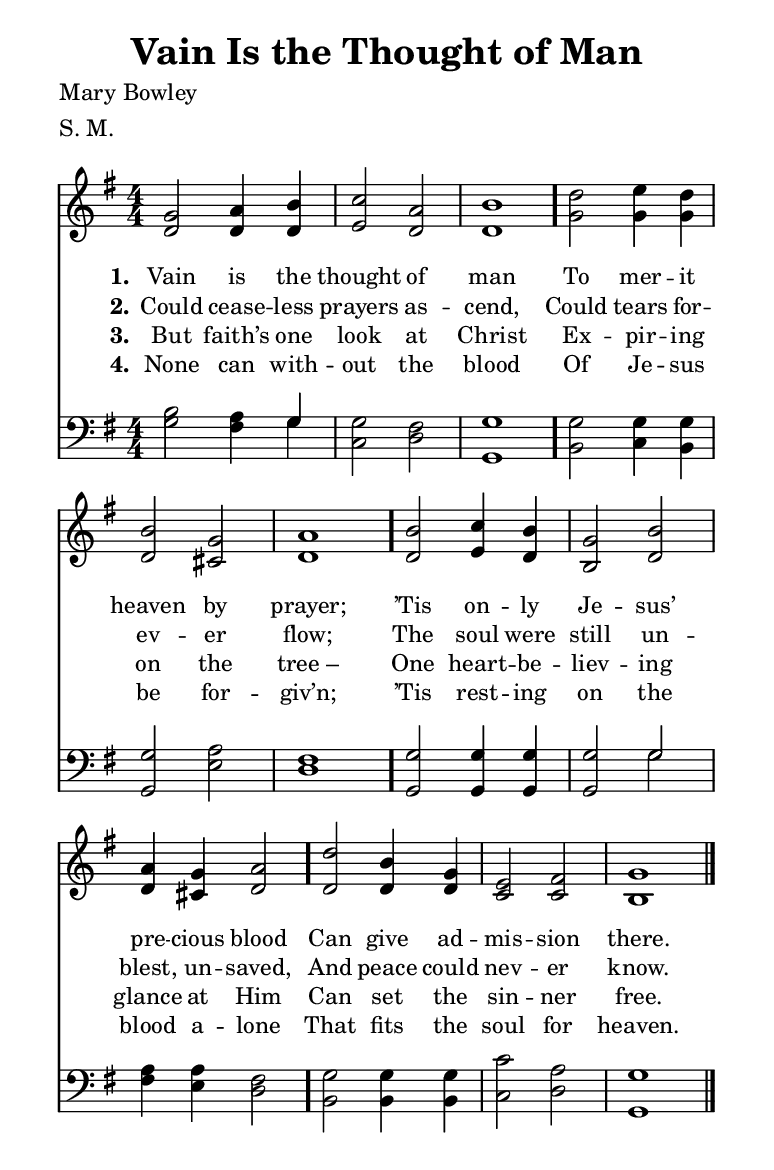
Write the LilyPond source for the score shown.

\include "common/global.ily"
\paper {
  \include "common/paper.ily"
  ragged-bottom = ##t
  ragged-last-bottom = ##t
  systems-per-page = ##f
}

\header{
  %gospel
  hymnnumber = "50"
  title = "Vain Is the Thought of Man" % see https://hymnary.org/text/vain_is_the_thought_of_man
  tunename = "Moreland" % not found at hymnary.org (Moreland there is a different tune)
  meter = "S. M."
  poet = "Mary Bowley"
  composer = ""
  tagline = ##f
}

% for fermata in MIDI
ta = { \tempo 4=110 }
tb = { \tempo 4=55  }

patternAA = { c2 c4 c4 | c2 c2 | c1 }
patternAB = { c2 c4 c4 | c2 c2 | c4 c4 c2 }

global = {
  \include "common/overrides.ily"
  \override Staff.TimeSignature.style = #'numbered
  \time 4/4
  \override Score.MetronomeMark.transparent = ##t % hide all fermata changes too
  \ta
  \key g \major
  \autoBeamOff
}

notesSoprano = {
\global
\relative c'' {

  \changePitch \patternAA { g a b | c a | b }
  \changePitch \patternAA { d e d | b g | a }
  \changePitch \patternAB { b c b | g b | a g a }
  \changePitch \patternAA { d b g | e fis | g }

  \bar "|."

}
}

notesAlto = {
\global
\relative e' {

  \changePitch \patternAA { d d d | e d | d }
  \changePitch \patternAA { g g g | d cis | d }
  \changePitch \patternAB { d e d | b d | d cis d }
  \changePitch \patternAA { d d d | c c | b }

}
}

notesTenor = {
\global
\relative a {

  \changePitch \patternAA { b a g | g fis | g }
  \changePitch \patternAA { g g g | g a | fis }
  \changePitch \patternAB { g g g | g g | a a fis }
  \changePitch \patternAA { g g g | c a | g }

}
}

notesBass = {
\global
\relative f {

  \changePitch \patternAA { g fis g | c, d | g, }
  \changePitch \patternAA { b c b | g e' | d }
  \changePitch \patternAB { g, g g | g g' | fis e d }
  \changePitch \patternAA { b b b | c d | g, }

}
}

wordsA = \lyricmode {
\set stanza = "1."

Vain is the thought of man \bar "."
To mer -- it heaven by prayer; \bar "."
’Tis on -- ly Je -- sus’ pre -- cious blood \bar "."
Can give ad -- mis -- sion there. \bar "."

}

wordsB = \lyricmode {
\set stanza = "2."

Could cease -- less prayers as -- cend,
Could tears for -- ev -- er flow;
The soul were still un -- blest, un -- saved,
And peace could nev -- er know.

}

wordsC = \lyricmode {
\set stanza = "3."

But faith’s one look at Christ
Ex -- pir -- ing on the tree_–
One heart -- be -- liev -- ing glance at Him
Can set the sin -- ner free.

}

wordsD = \lyricmode {
\set stanza = "4."

None can with -- out the blood
Of Je -- sus be for -- giv’n;
’Tis rest -- ing on the blood a -- lone
That fits the soul for heaven.

}

\score {
  \context ChoirStaff <<
    \context Staff = upper <<
      \set Staff.autoBeaming = ##f
      \set ChoirStaff.systemStartDelimiter = #'SystemStartBar
      \set ChoirStaff.printPartCombineTexts = ##f
      \partcombine #'(2 . 11) \notesSoprano \notesAlto
      \context NullVoice = sopranos { \voiceOne << \notesSoprano >> }
      \context Lyrics = one   \lyricsto sopranos \wordsA
      \context Lyrics = two   \lyricsto sopranos \wordsB
      \context Lyrics = three \lyricsto sopranos \wordsC
      \context Lyrics = four  \lyricsto sopranos \wordsD
    >>
    \context Staff = men <<
      \set Staff.autoBeaming = ##f
      \clef bass
      \set ChoirStaff.printPartCombineTexts = ##f
      \partcombine #'(2 . 11) \notesTenor \notesBass
    >>
  >>
  \layout {
    \include "common/layout.ily"
  }
  #(cond ((ly:get-option 'eog-midi-permitted) #{ \midi{
    \include "common/midi.ily"
  } #}))
}

\version "2.19.49"  % necessary for upgrading to future LilyPond versions.

% vi:set et ts=2 sw=2 ai nocindent syntax=lilypond:
